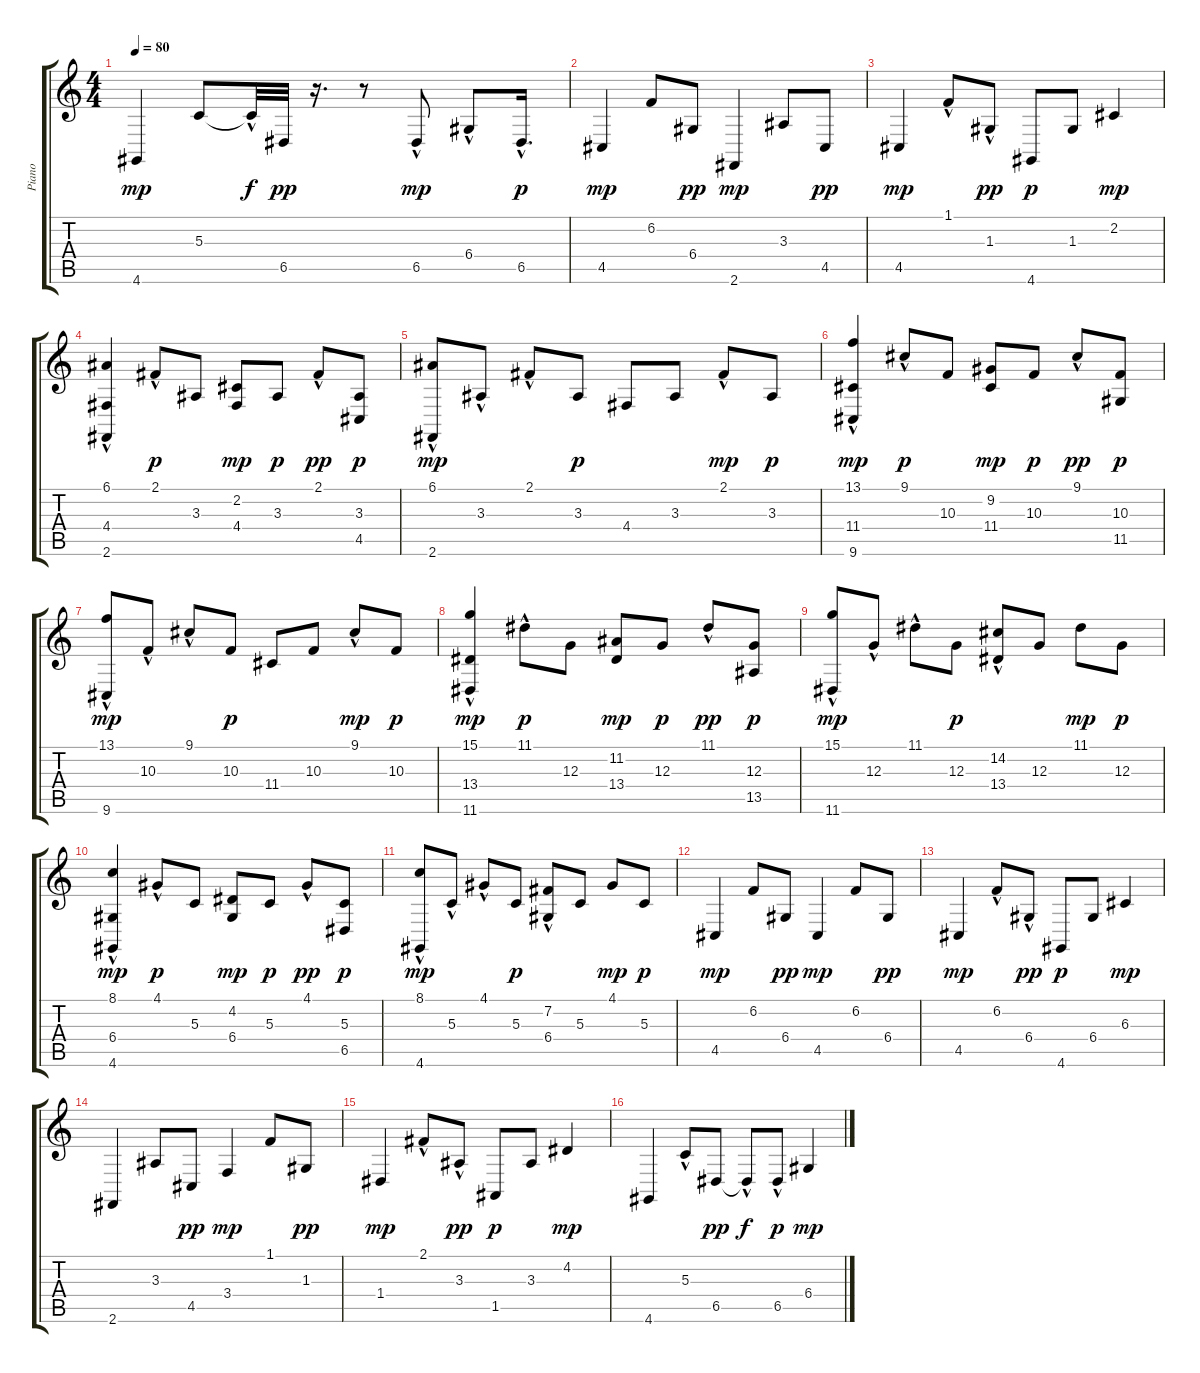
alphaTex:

\track ("Piano" "Piano") {instrument electricpiano1}
\staff {score tabs}
\tuning (E4 B3 G3 D3 A2 E2) {hide}
\ts (4 4)
\tempo 80
\clef g2
\ks c
4.6.4{dy mp} 5.3.8 5.3{hac t}.32{dy f} 6.5.32{dy pp} r.16{d} r.8 6.5{hac}.8{dy mp} 6.4{hac}.8 6.5{hac}.16{d dy p} |
4.5.4{dy mp} 6.2.8 6.4.8{dy pp} 2.6.4{dy mp} 3.3.8 4.5.8{dy pp} |
4.5.4{dy mp} 1.1{hac}.8 1.3{hac}.8{dy pp} 4.6.8{dy p} 1.3.8 2.2.4{dy mp} |
(6.1{hac} 4.4{hac} 2.6{hac}).4 2.1{hac}.8{dy p} 3.3.8 (2.2 4.4).8{dy mp} 3.3.8{dy p} 2.1{hac}.8{dy pp} (3.3 4.5).8{dy p} |
(6.1{hac} 2.6{hac}).8{dy mp} 3.3{hac}.8 2.1{hac}.8 3.3.8{dy p} 4.4.8 3.3.8 2.1{hac}.8{dy mp} 3.3.8{dy p} |
(13.1{hac} 11.4{hac} 9.6{hac}).4{dy mp} 9.1{hac}.8{dy p} 10.3.8 (9.2 11.4).8{dy mp} 10.3.8{dy p} 9.1{hac}.8{dy pp} (10.3 11.5).8{dy p} |
(13.1{hac} 9.6{hac}).8{dy mp} 10.3{hac}.8 9.1{hac}.8 10.3.8{dy p} 11.4.8 10.3.8 9.1{hac}.8{dy mp} 10.3.8{dy p} |
(15.1{hac} 13.4{hac} 11.6{hac}).4{dy mp} 11.1{hac}.8{dy p} 12.3.8 (11.2 13.4).8{dy mp} 12.3.8{dy p} 11.1{hac}.8{dy pp} (12.3 13.5).8{dy p} |
(15.1{hac} 11.6{hac}).8{dy mp} 12.3{hac}.8 11.1{hac}.8 12.3.8{dy p} (14.2{hac} 13.4).8 12.3.8 11.1.8{dy mp} 12.3.8{dy p} |
(8.1{hac} 6.4{hac} 4.6{hac}).4{dy mp} 4.1{hac}.8{dy p} 5.3.8 (4.2 6.4).8{dy mp} 5.3.8{dy p} 4.1{hac}.8{dy pp} (5.3 6.5).8{dy p} |
(8.1{hac} 4.6{hac}).8{dy mp} 5.3{hac}.8 4.1{hac}.8 5.3.8{dy p} (7.2{hac} 6.4).8 5.3.8 4.1.8{dy mp} 5.3.8{dy p} |
4.5.4{dy mp} 6.2.8 6.4.8{dy pp} 4.5.4{dy mp} 6.2.8 6.4.8{dy pp} |
4.5.4{dy mp} 6.2{hac}.8 6.4{hac}.8{dy pp} 4.6.8{dy p} 6.4.8 6.3.4{dy mp} |
2.6.4 3.3.8 4.5.8{dy pp} 3.4.4{dy mp} 1.1.8 1.3.8{dy pp} |
1.4.4{dy mp} 2.1{hac}.8 3.3{hac}.8{dy pp} 1.5.8{dy p} 3.3.8 4.2.4{dy mp} |
4.6.4 5.3{hac}.8 6.5.8{dy pp} 6.5{hac t}.8{dy f} 6.5{hac}.8{dy p} 6.4.4{dy mp}
